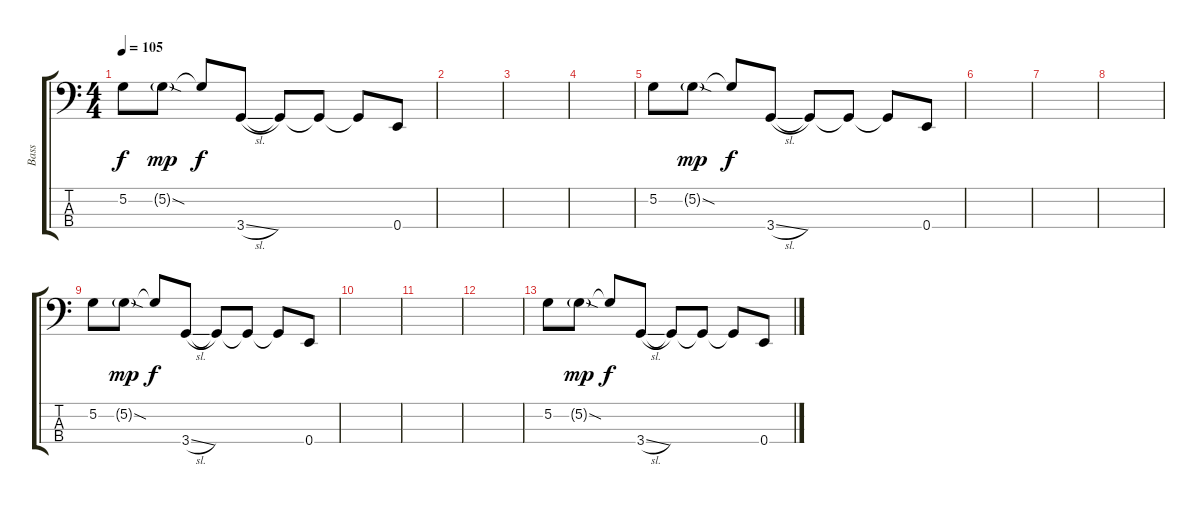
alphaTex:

\track ("Bass" "Bass") {instrument synthbass2}
\staff {score tabs}
\tuning (G2 D2 A1 E1) {hide}
\ts (4 4)
\tempo 105
\clef f4
\ks c
5.2.8{dy f} 5.2{sod g}.8{dy mp} 5.2{t}.8{dy f} 3.4{sl}.8 3.4{t}.8 3.4{t}.8 3.4{t}.8 0.4.8 |
|
|
|
5.2.8 5.2{sod g}.8{dy mp} 5.2{t}.8{dy f} 3.4{sl}.8 3.4{t}.8 3.4{t}.8 3.4{t}.8 0.4.8 |
|
|
|
5.2.8 5.2{sod g}.8{dy mp} 5.2{t}.8{dy f} 3.4{sl}.8 3.4{t}.8 3.4{t}.8 3.4{t}.8 0.4.8 |
|
|
|
5.2.8 5.2{sod g}.8{dy mp} 5.2{t}.8{dy f} 3.4{sl}.8 3.4{t}.8 3.4{t}.8 3.4{t}.8 0.4.8
